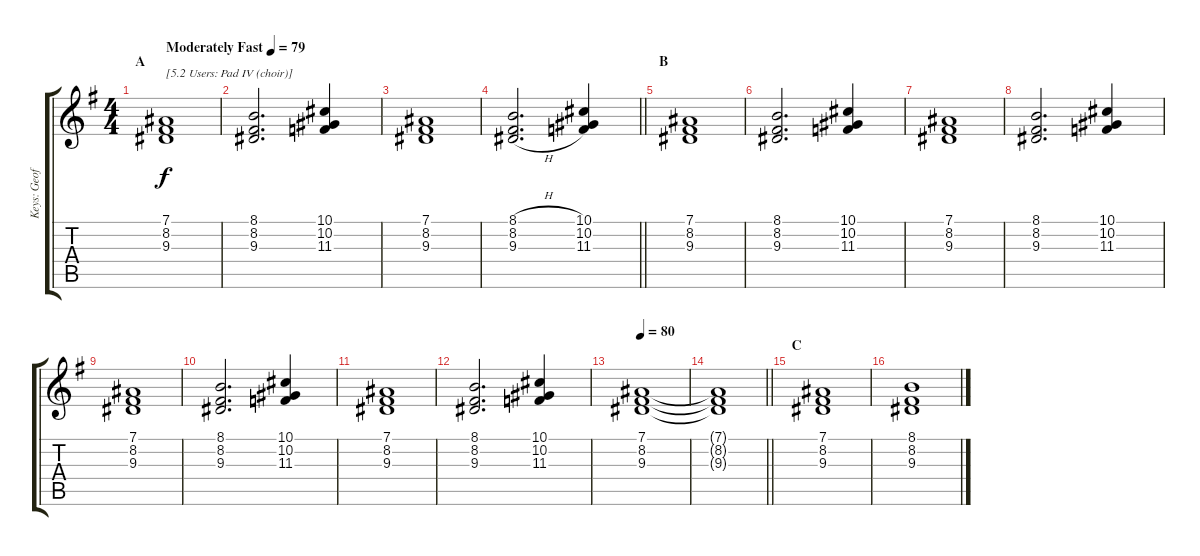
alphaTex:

\track ("Keys: Geoff" "Keys: Geof") {instrument pad4choir}
\staff {score tabs}
\tuning (Eb4 Bb3 Gb3 Db3 Ab2 Eb2) {hide}
\ts (4 4)
\section ("" "A")
\tempo (79 "Moderately Fast")
\clef g2
\ks g
(7.1 8.2 9.3).1{txt "[5.2 Users: Pad IV (choir)]" dy f instrument pad4choir} |
(8.1 8.2 9.3).2{d} (10.1 10.2 11.3).4 |
(7.1 8.2 9.3).1 |
\barLineRight lightlight
(8.1{h} 8.2{h} 9.3{h}).2{d} (10.1 10.2 11.3).4 |
\section ("" "B")
(7.1 8.2 9.3).1 |
(8.1 8.2 9.3).2{d} (10.1 10.2 11.3).4 |
(7.1 8.2 9.3).1 |
(8.1 8.2 9.3).2{d} (10.1 10.2 11.3).4 |
(7.1 8.2 9.3).1 |
(8.1 8.2 9.3).2{d} (10.1 10.2 11.3).4 |
(7.1 8.2 9.3).1 |
(8.1 8.2 9.3).2{d} (10.1 10.2 11.3).4 |
\tempo 80
(7.1 8.2 9.3).1 |
\barLineRight lightlight
(7.1{t} 8.2{t} 9.3{t}).1 |
\section ("" "C")
(7.1 8.2 9.3).1{volume 7 instrument drawbarorgan} |
(8.1 8.2 9.3).1
